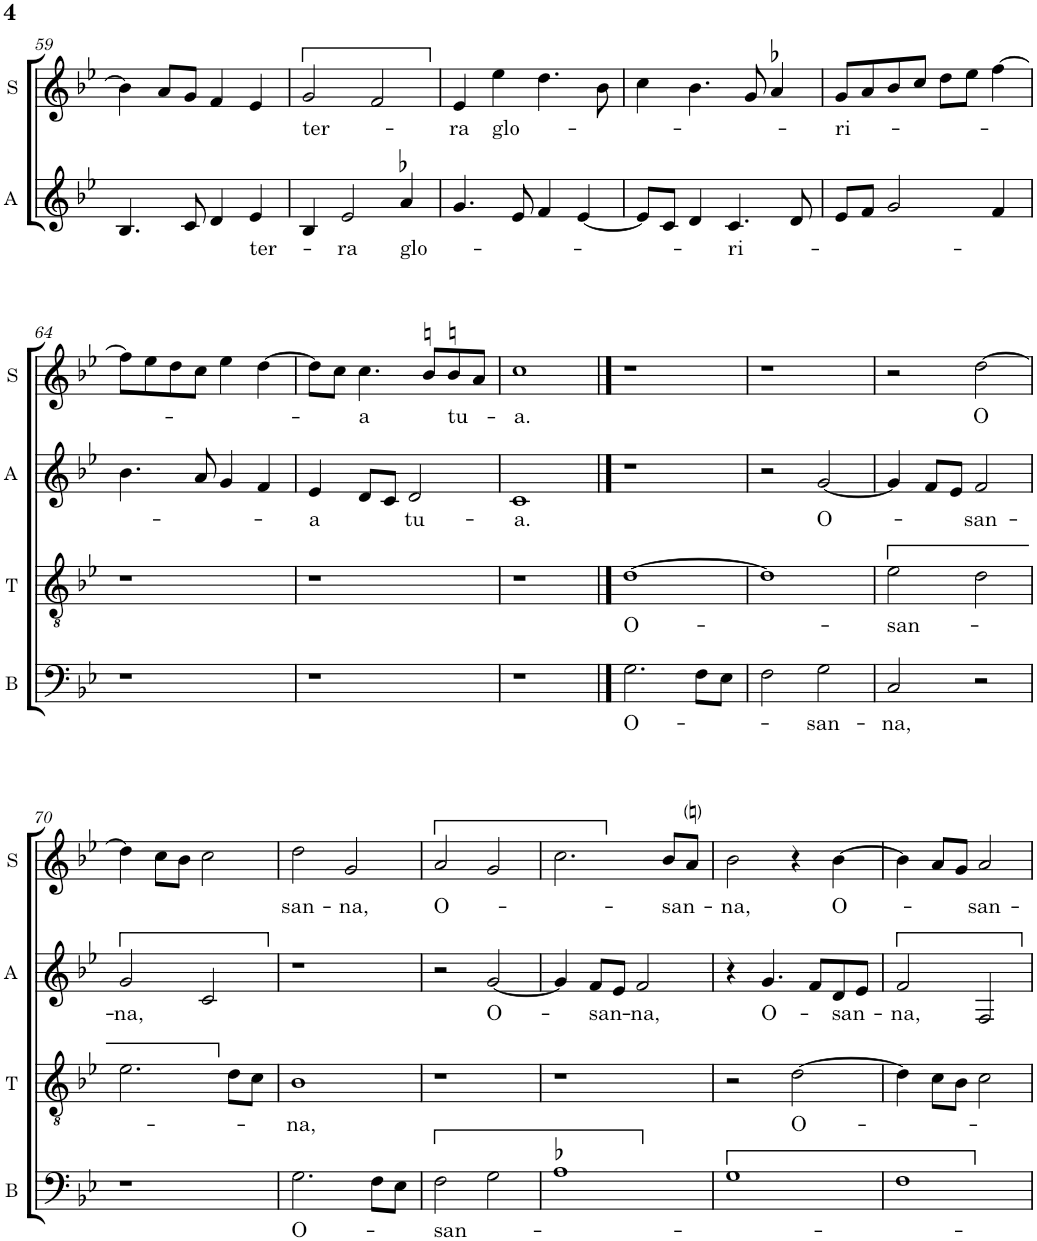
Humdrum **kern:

**kern	**text	**kern	**text	**kern	**text	**kern	**text
*part4	*part4	*part3	*part3	*part2	*part2	*part1	*part1
*staff4	*staff4	*staff3	*staff3	*staff2	*staff2	*staff1	*staff1
*I"B	*	*I"T	*	*I"A	*	*I"S	*
*I'B	*	*I'T	*	*I'A	*	*I'S	*
!!LO:PB:g=z
*clefF4	*	*clefGv2	*	*clefG2	*	*clefG2	*
*	*	*	*	*	*	*Trd4c7	*
*k[b-e-]	*	*k[b-e-]	*	*k[b-e-]	*	*k[b-e-]	*
*M2/2	*	*M2/2	*	*M2/2	*	*M2/2	*
*met(c|)	*	*met(c|)	*	*met(c|)	*	*met(c|)	*
=59	=59	=59	=59	=59	=59	=59	=59
1r	.	1r	.	4.B-/	.	4b-\]	.
.	.	.	.	.	.	8a/L	.
.	.	.	.	8c/	.	8g/J	.
.	.	.	.	4d/	.	4f/	.
!	!	!	!	!	!LO:LY:b	!	!
.	.	.	.	4e-/	ter-	4e-/	.
=60	=60	=60	=60	=60	=60	=60	=60
!	!	!	!	!	!	!	!LO:LY:b
1r	.	1r	.	4B-/	.	2g/	ter-
!	!	!	!	!	!LO:LY:b	!	!
.	.	.	.	2e-/	-ra	.	.
.	.	.	.	.	.	2f/	.
!	!	!	!	!	!LO:LY:b	!	!
.	.	.	.	4a-X/	glo-	.	.
=61	=61	=61	=61	=61	=61	=61	=61
!	!	!	!	!	!	!	!LO:LY:b
1r	.	1r	.	4.g/	.	4e-/	-ra
!	!	!	!	!	!	!	!LO:LY:b
.	.	.	.	.	.	4ee-\	glo-
.	.	.	.	8e-/	.	.	.
.	.	.	.	4f/	.	4.dd\	.
.	.	.	.	[4e-/	.	.	.
.	.	.	.	.	.	8b-\	.
=62	=62	=62	=62	=62	=62	=62	=62
1r	.	1r	.	8e-/L]	.	4cc\	.
.	.	.	.	8c/J	.	.	.
.	.	.	.	4d/	.	4.b-\	.
!	!	!	!	!	!LO:LY:b	!	!
.	.	.	.	4.c/	-ri-	.	.
.	.	.	.	.	.	8g/	.
.	.	.	.	.	.	4a-X/	.
.	.	.	.	8d/	.	.	.
=63	=63	=63	=63	=63	=63	=63	=63
!	!	!	!	!	!	!	!LO:LY:b
1r	.	1r	.	8e-/L	.	8g/L	-ri-
.	.	.	.	8f/J	.	8a/	.
.	.	.	.	2g/	.	8b-/	.
.	.	.	.	.	.	8cc/J	.
.	.	.	.	.	.	8dd\L	.
.	.	.	.	.	.	8ee-\J	.
.	.	.	.	4f/	.	[4ff\	.
!!LO:LB:g=z
=64	=64	=64	=64	=64	=64	=64	=64
1r	.	1r	.	4.b-\	.	8ff\L]	.
.	.	.	.	.	.	8ee-\	.
.	.	.	.	.	.	8dd\	.
.	.	.	.	8a/	.	8cc\J	.
.	.	.	.	4g/	.	4ee-\	.
.	.	.	.	4f/	.	[4dd\	.
=65	=65	=65	=65	=65	=65	=65	=65
!	!	!	!	!	!LO:LY:b	!	!
1r	.	1r	.	4e-/	-a	8dd\L]	.
.	.	.	.	.	.	8cc\J	.
!	!	!	!	!	!	!	!LO:LY:b
.	.	.	.	8d/L	.	4.cc\	-a
.	.	.	.	8c/J	.	.	.
!	!	!	!	!	!LO:LY:b	!	!
.	.	.	.	2d/	tu-	.	.
.	.	.	.	.	.	8bn/L	.
!	!	!	!	!	!	!	!LO:LY:b
.	.	.	.	.	.	8bn/	tu-
.	.	.	.	.	.	8a/J	.
=66	=66	=66	=66	=66	=66	=66	=66
!	!	!	!	!	!LO:LY:b	!	!LO:LY:b
1r	.	1r	.	1c	-a.	1cc	-a.
==67	==67	==67	==67	==67	==67	==67	==67
!	!LO:LY:b	!	!LO:LY:b	!	!	!	!
2.G\	O-	[1d	-O-	1r	.	1r	.
8F\L	.	.	.	.	.	.	.
8E-\J	.	.	.	.	.	.	.
=68	=68	=68	=68	=68	=68	=68	=68
2F\	.	1d]	.	2r	.	1r	.
!	!LO:LY:b	!	!	!	!LO:LY:b	!	!
2G\	-san-	.	.	[2g/	O-	.	.
=69	=69	=69	=69	=69	=69	=69	=69
!	!LO:LY:b	!	!LO:LY:b	!	!	!	!
2C/	-na,	2e-\	-san-	4g/]	.	2r	.
.	.	.	.	8f/L	.	.	.
.	.	.	.	8e-/J	.	.	.
!	!	!	!	!	!LO:LY:b	!	!LO:LY:b
2r	.	2d\	.	2f/	-san-	[2dd\	O
!!LO:LB:g=z
=70	=70	=70	=70	=70	=70	=70	=70
!	!	!	!	!	!LO:LY:b	!	!
1r	.	2.e-\	.	2g/	-na,	4dd\]	.
.	.	.	.	.	.	8cc\L	.
.	.	.	.	.	.	8b-\J	.
.	.	.	.	2c/	.	2cc\	.
.	.	8d\L	.	.	.	.	.
.	.	8c\J	.	.	.	.	.
=71	=71	=71	=71	=71	=71	=71	=71
!	!LO:LY:b	!	!LO:LY:b	!	!	!	!LO:LY:b
2.G\	O-	1B-	-na,	1r	.	2dd\	san-
!	!	!	!	!	!	!	!LO:LY:b
.	.	.	.	.	.	2g/	-na,
8F\L	.	.	.	.	.	.	.
8E-\J	.	.	.	.	.	.	.
=72	=72	=72	=72	=72	=72	=72	=72
!	!LO:LY:b	!	!	!	!	!	!LO:LY:b
2F\	-san-	1r	.	2r	.	2a/	O-
!	!	!	!	!	!LO:LY:b	!	!
2G\	.	.	.	[2g/	O-	2g/	.
=73	=73	=73	=73	=73	=73	=73	=73
1A-X	.	1r	.	4g/]	.	2.cc\	.
!	!	!	!	!	!LO:LY:b	!	!
.	.	.	.	8f/L	-san-	.	.
.	.	.	.	8e-/J	.	.	.
!	!	!	!	!	!LO:LY:b	!	!
.	.	.	.	2f/	-na,	.	.
!	!	!	!	!	!	!	!LO:LY:b
.	.	.	.	.	.	8b-/L	-san-
.	.	.	.	.	.	8ani/J	.
=74	=74	=74	=74	=74	=74	=74	=74
!	!	!	!	!	!	!	!LO:LY:b
1G	.	2r	.	4r	.	2b-\	-na,
!	!	!	!	!	!LO:LY:b	!	!
.	.	.	.	4.g/	O-	.	.
!	!	!	!LO:LY:b	!	!	!	!
.	.	[2d\	O-	.	.	4r	.
.	.	.	.	8f/L	.	.	.
!	!	!	!	!	!LO:LY:b	!	!LO:LY:b
.	.	.	.	8d/	-san-	[4b-\	O-
.	.	.	.	8e-/J	.	.	.
=75	=75	=75	=75	=75	=75	=75	=75
!	!	!	!	!	!LO:LY:b	!	!
1F	.	4d\]	.	2f/	-na,	4b-\]	.
.	.	8c\L	.	.	.	8a/L	.
.	.	8B-\J	.	.	.	8g/J	.
!	!	!	!	!	!	!	!LO:LY:b
.	.	2c\	.	2F/	.	2a/	-san-
=	=	=	=	=	=	=	=
*-	*-	*-	*-	*-	*-	*-	*-
